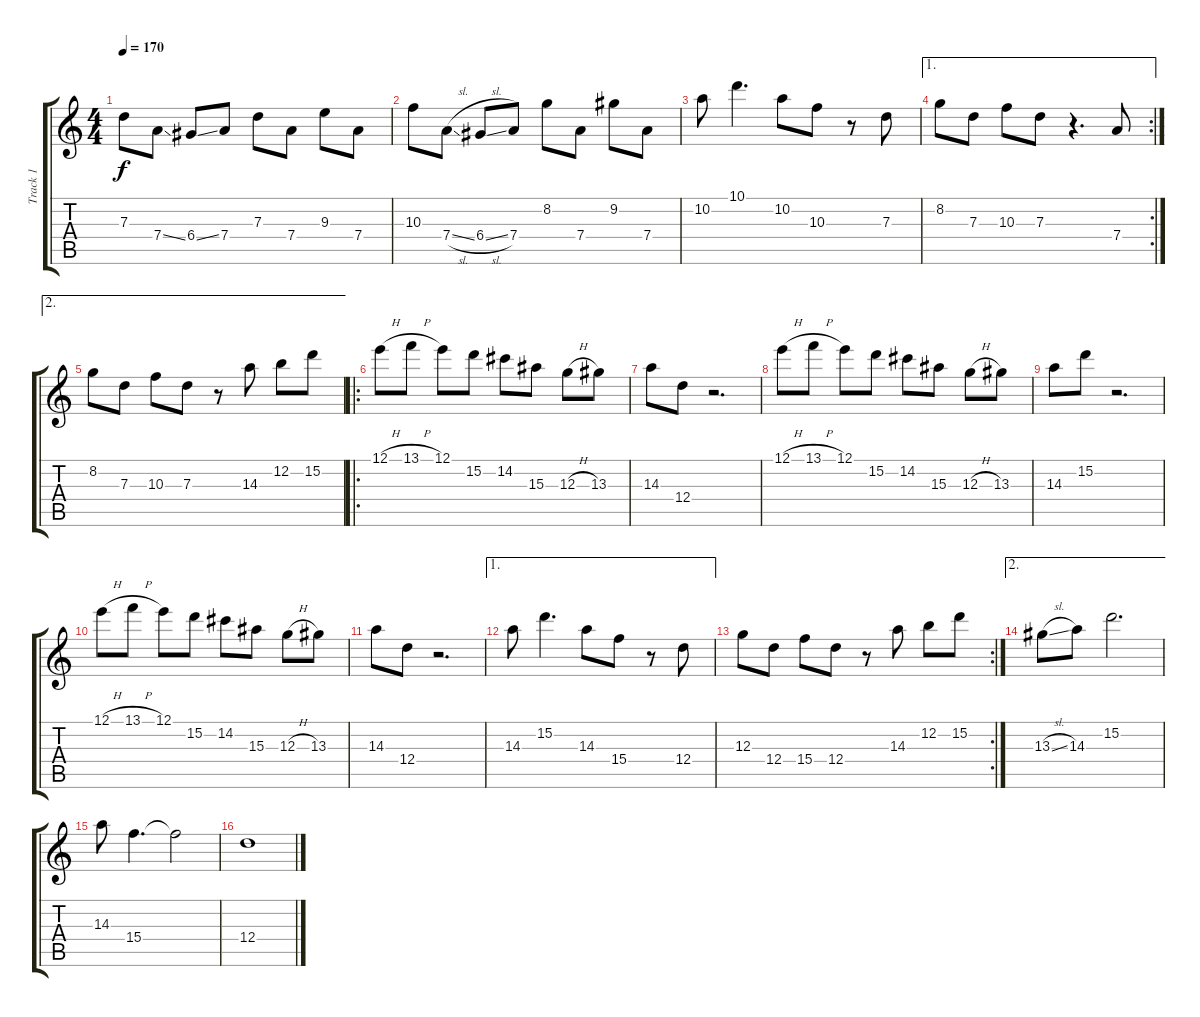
\track ("Track 1" "Track 1") {instrument electricguitarjazz}
\staff {score tabs}
\tuning (E4 B3 G3 D3 A2 E2) {hide}
\ts (4 4)
\tempo 170
\clef g2
\ks c
7.3.8{dy f} 7.4{ss}.8 6.4{ss}.8 7.4.8 7.3.8 7.4.8 9.3.8 7.4.8 |
10.3.8 7.4{sl}.8 6.4{sl}.8 7.4.8 8.2.8 7.4.8 9.2.8 7.4.8 |
10.2.8 10.1.4{d} 10.2.8 10.3.8 r.8 7.3.8 |
\ae 1
\rc 2
8.2.8 7.3.8 10.3.8 7.3.8 r.4{d} 7.4.8 |
\ae 2
8.2.8 7.3.8 10.3.8 7.3.8 r.8 14.3.8 12.2.8 15.2.8 |
\ro
12.1{h}.8 13.1{h}.8 12.1.8 15.2.8 14.2.8 15.3.8 12.3{h}.8 13.3.8 |
14.3.8 12.4.8 r.2{d} |
12.1{h}.8 13.1{h}.8 12.1.8 15.2.8 14.2.8 15.3.8 12.3{h}.8 13.3.8 |
14.3.8 15.2.8 r.2{d} |
12.1{h}.8 13.1{h}.8 12.1.8 15.2.8 14.2.8 15.3.8 12.3{h}.8 13.3.8 |
14.3.8 12.4.8 r.2{d} |
\ae 1
14.3.8 15.2.4{d} 14.3.8 15.4.8 r.8 12.4.8 |
\rc 2
12.3.8 12.4.8 15.4.8 12.4.8 r.8 14.3.8 12.2.8 15.2.8 |
\ae 2
13.3{sl}.8 14.3.8 15.2.2{d} |
14.3.8 15.4.4{d} 15.4{t}.2 |
12.4.1
